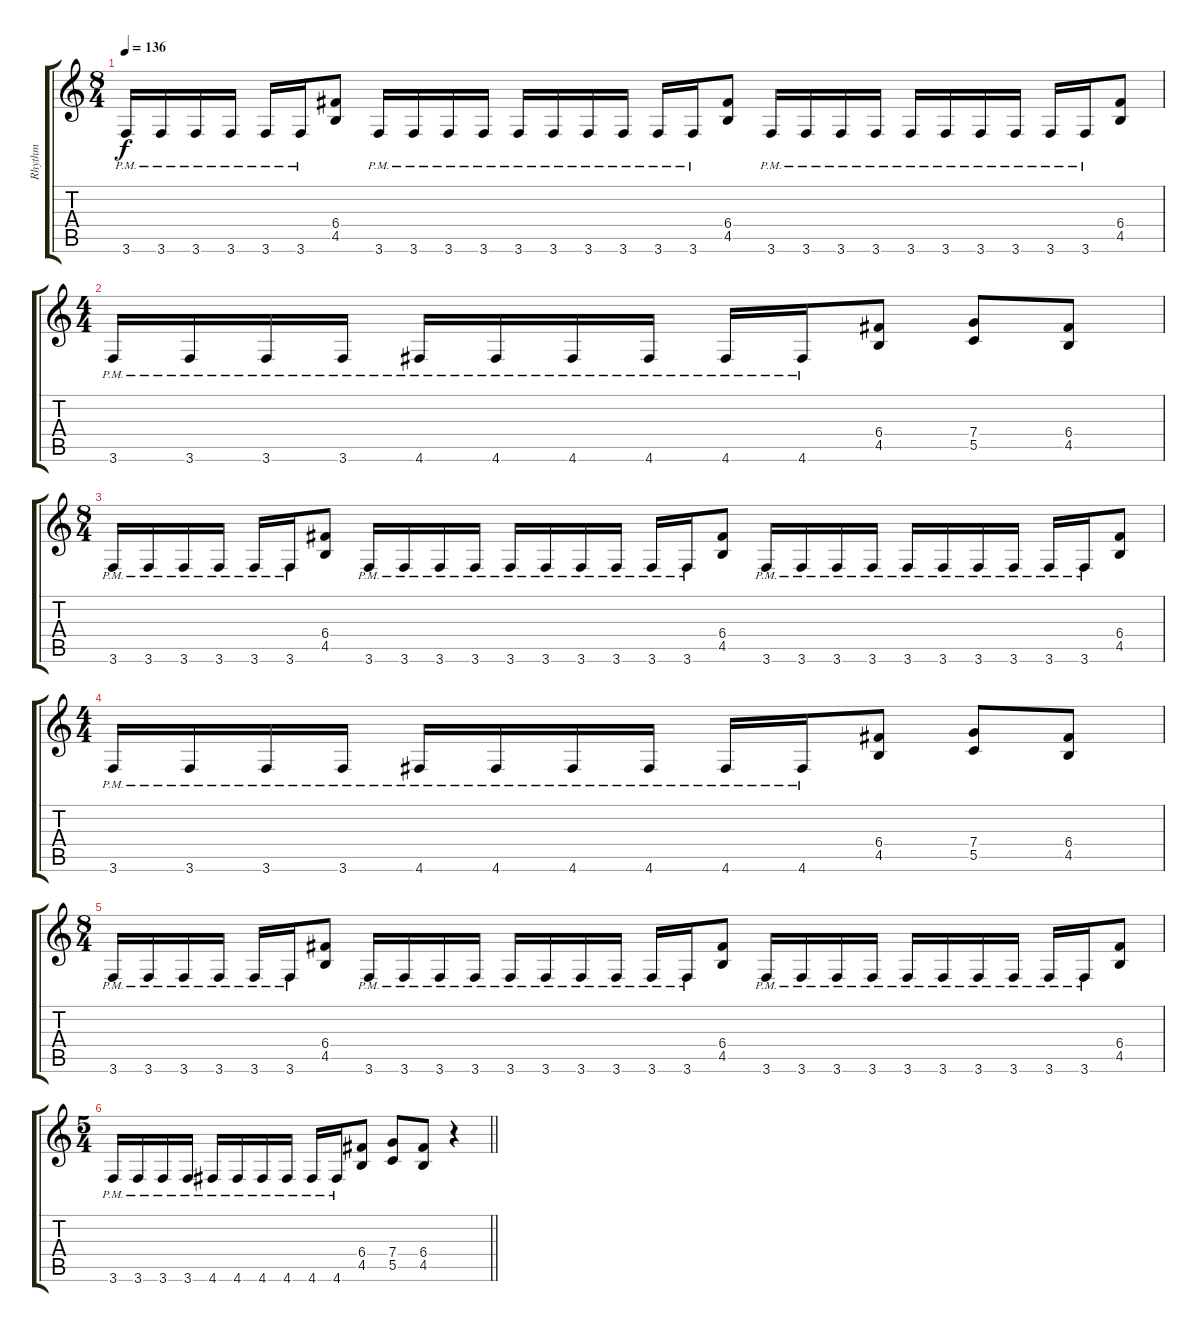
\track ("Rhythm" "Rhythm") {instrument distortionguitar}
\staff {score tabs}
\tuning (D4 A3 F3 C3 G2 D2) {hide}
\ts (8 4)
\tempo 136
\clef g2
\ks c
3.6{pm}.16{dy f} 3.6{pm}.16 3.6{pm}.16 3.6{pm}.16 3.6{pm}.16 3.6{pm}.16 (6.4 4.5).8 3.6{pm}.16 3.6{pm}.16 3.6{pm}.16 3.6{pm}.16 3.6{pm}.16 3.6{pm}.16 3.6{pm}.16 3.6{pm}.16 3.6{pm}.16 3.6{pm}.16 (6.4 4.5).8 3.6{pm}.16 3.6{pm}.16 3.6{pm}.16 3.6{pm}.16 3.6{pm}.16 3.6{pm}.16 3.6{pm}.16 3.6{pm}.16 3.6{pm}.16 3.6{pm}.16 (6.4 4.5).8 |
\ts (4 4)
3.6{pm}.16 3.6{pm}.16 3.6{pm}.16 3.6{pm}.16 4.6{pm}.16 4.6{pm}.16 4.6{pm}.16 4.6{pm}.16 4.6{pm}.16 4.6{pm}.16 (6.4 4.5).8 (7.4 5.5).8 (6.4 4.5).8 |
\ts (8 4)
3.6{pm}.16 3.6{pm}.16 3.6{pm}.16 3.6{pm}.16 3.6{pm}.16 3.6{pm}.16 (6.4 4.5).8 3.6{pm}.16 3.6{pm}.16 3.6{pm}.16 3.6{pm}.16 3.6{pm}.16 3.6{pm}.16 3.6{pm}.16 3.6{pm}.16 3.6{pm}.16 3.6{pm}.16 (6.4 4.5).8 3.6{pm}.16 3.6{pm}.16 3.6{pm}.16 3.6{pm}.16 3.6{pm}.16 3.6{pm}.16 3.6{pm}.16 3.6{pm}.16 3.6{pm}.16 3.6{pm}.16 (6.4 4.5).8 |
\ts (4 4)
3.6{pm}.16 3.6{pm}.16 3.6{pm}.16 3.6{pm}.16 4.6{pm}.16 4.6{pm}.16 4.6{pm}.16 4.6{pm}.16 4.6{pm}.16 4.6{pm}.16 (6.4 4.5).8 (7.4 5.5).8 (6.4 4.5).8 |
\ts (8 4)
3.6{pm}.16 3.6{pm}.16 3.6{pm}.16 3.6{pm}.16 3.6{pm}.16 3.6{pm}.16 (6.4 4.5).8 3.6{pm}.16 3.6{pm}.16 3.6{pm}.16 3.6{pm}.16 3.6{pm}.16 3.6{pm}.16 3.6{pm}.16 3.6{pm}.16 3.6{pm}.16 3.6{pm}.16 (6.4 4.5).8 3.6{pm}.16 3.6{pm}.16 3.6{pm}.16 3.6{pm}.16 3.6{pm}.16 3.6{pm}.16 3.6{pm}.16 3.6{pm}.16 3.6{pm}.16 3.6{pm}.16 (6.4 4.5).8 |
\ts (5 4)
\barLineRight lightlight
3.6{pm}.16 3.6{pm}.16 3.6{pm}.16 3.6{pm}.16 4.6{pm}.16 4.6{pm}.16 4.6{pm}.16 4.6{pm}.16 4.6{pm}.16 4.6{pm}.16 (6.4 4.5).8 (7.4 5.5).8 (6.4 4.5).8 r.4
